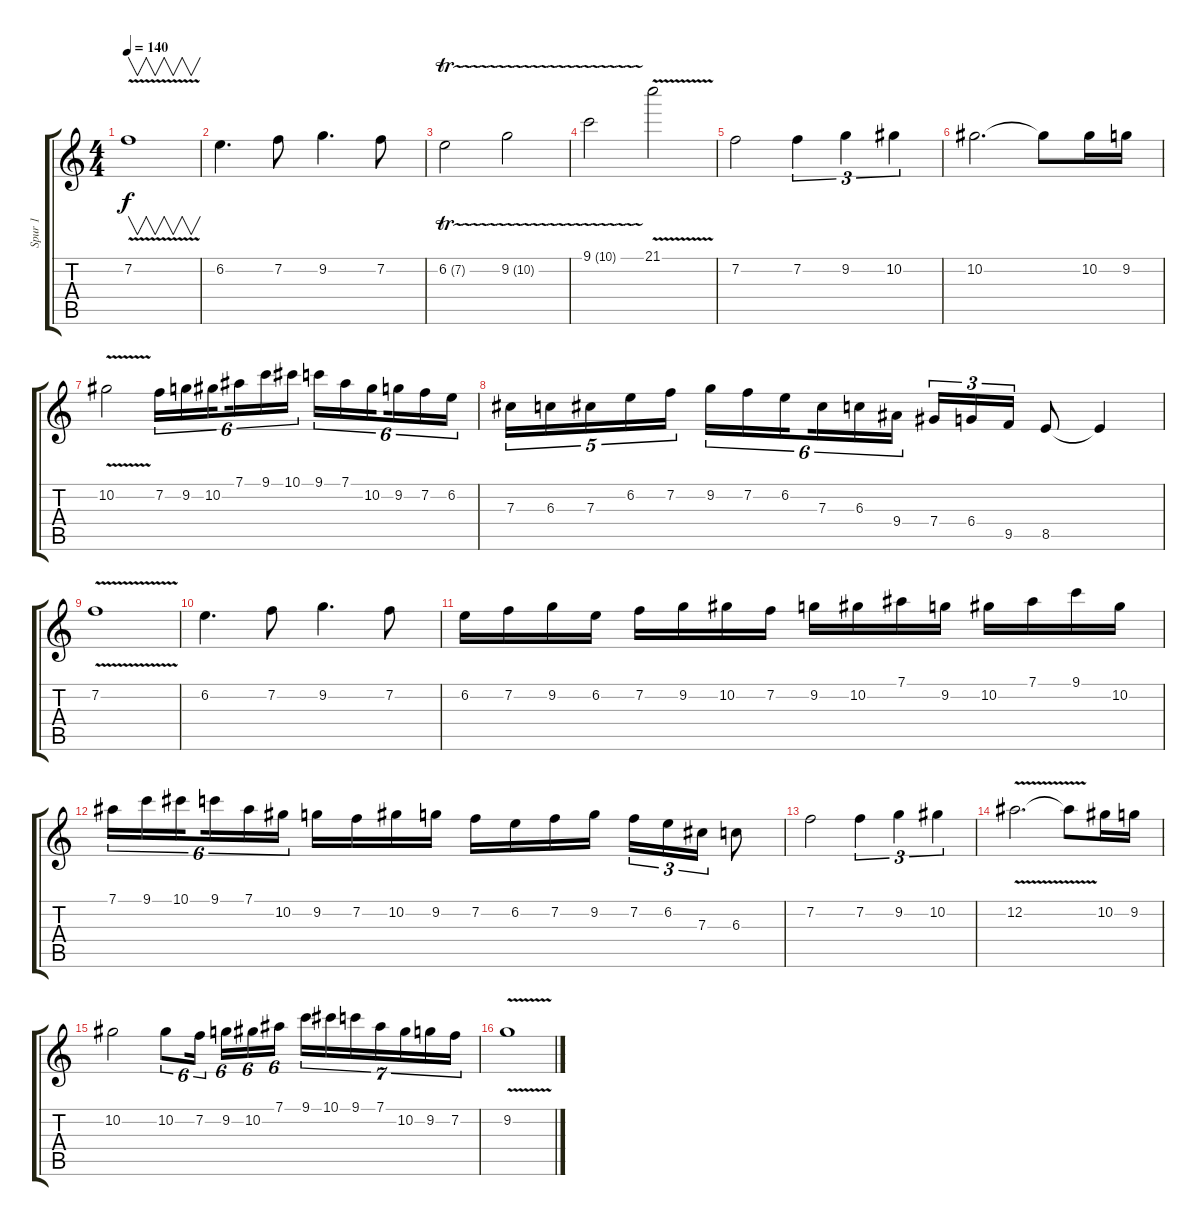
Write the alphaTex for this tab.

\track ("Spur 1" "Spur 1") {instrument overdrivenguitar}
\staff {score tabs}
\tuning (Eb4 Bb3 Gb3 Db3 Ab2 Eb2) {hide}
\ts (4 4)
\tempo 140
\clef g2
\ks c
7.2{v}.1{v dy f} |
6.2.4{d} 7.2.8 9.2.4{d} 7.2.8 |
6.2{tr (7 32)}.2 9.2{tr (10 32)}.2 |
9.1{tr (10 32)}.2 21.1{v}.2 |
7.2.2 7.2.4{tu (3 2)} 9.2.4{tu (3 2)} 10.2.4{tu (3 2)} |
10.2.2{d} 10.2{t}.8 10.2.16 9.2.16 |
10.2{v}.2 7.2.16{tu (6 4)} 9.2.16{tu (6 4)} 10.2.16{tu (6 4) beam splitsecondary} 7.1.16{tu (6 4)} 9.1.16{tu (6 4)} 10.1.16{tu (6 4)} 9.1.16{tu (6 4)} 7.1.16{tu (6 4)} 10.2.16{tu (6 4) beam splitsecondary} 9.2.16{tu (6 4)} 7.2.16{tu (6 4)} 6.2.16{tu (6 4)} |
7.3.16{tu (5 4)} 6.3.16{tu (5 4)} 7.3.16{tu (5 4)} 6.2.16{tu (5 4)} 7.2.16{tu (5 4)} 9.2.16{tu (6 4)} 7.2.16{tu (6 4)} 6.2.16{tu (6 4) beam splitsecondary} 7.3.16{tu (6 4)} 6.3.16{tu (6 4)} 9.4.16{tu (6 4)} 7.4.16{tu (3 2)} 6.4.16{tu (3 2)} 9.5.16{tu (3 2)} 8.5.8 8.5{t}.4 |
7.2{v}.1 |
6.2.4{d} 7.2.8 9.2.4{d} 7.2.8 |
6.2.16 7.2.16 9.2.16 6.2.16 7.2.16 9.2.16 10.2.16 7.2.16 9.2.16 10.2.16 7.1.16 9.2.16 10.2.16 7.1.16 9.1.16 10.2.16 |
7.1.16{tu (6 4)} 9.1.16{tu (6 4)} 10.1.16{tu (6 4) beam splitsecondary} 9.1.16{tu (6 4)} 7.1.16{tu (6 4)} 10.2.16{tu (6 4)} 9.2.16 7.2.16 10.2.16 9.2.16 7.2.16 6.2.16 7.2.16 9.2.16 7.2.16{tu (3 2)} 6.2.16{tu (3 2)} 7.3.16{tu (3 2)} 6.3.8 |
7.2.2 7.2.4{tu (3 2)} 9.2.4{tu (3 2)} 10.2.4{tu (3 2)} |
12.2{v}.2{d} 12.2{t}.8 10.2.16 9.2.16 |
10.2.2 10.2.8{tu (6 4)} 7.2.16{tu (6 4) beam splitsecondary} 9.2.16{tu (6 4)} 10.2.16{tu (6 4)} 7.1.16{tu (6 4)} 9.1.16{tu (7 4)} 10.1.16{tu (7 4)} 9.1.16{tu (7 4)} 7.1.16{tu (7 4)} 10.2.16{tu (7 4)} 9.2.16{tu (7 4)} 7.2.16{tu (7 4)} |
9.2{v}.1
